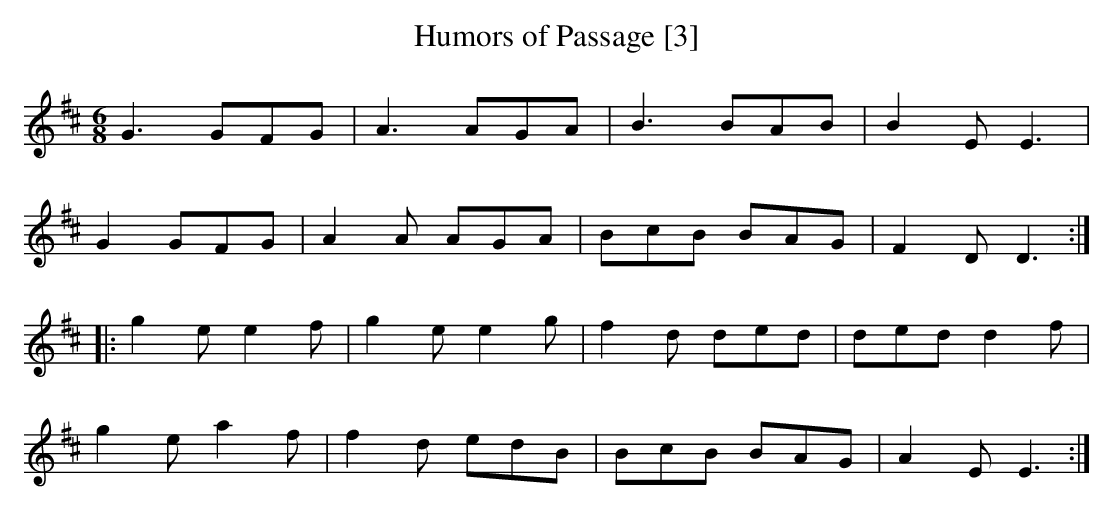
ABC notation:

X:1
T:Humors of Passage [3]
M:6/8
L:1/8
K:D
G3 GFG|A3 AGA|B3 BAB|B2E E3|
G2 GFG|A2A AGA|BcB BAG|F2D D3:|
|:g2e e2f|g2e e2g|f2d ded|ded d2f|
g2e a2f|f2d edB|BcB BAG|A2E E3:|]
